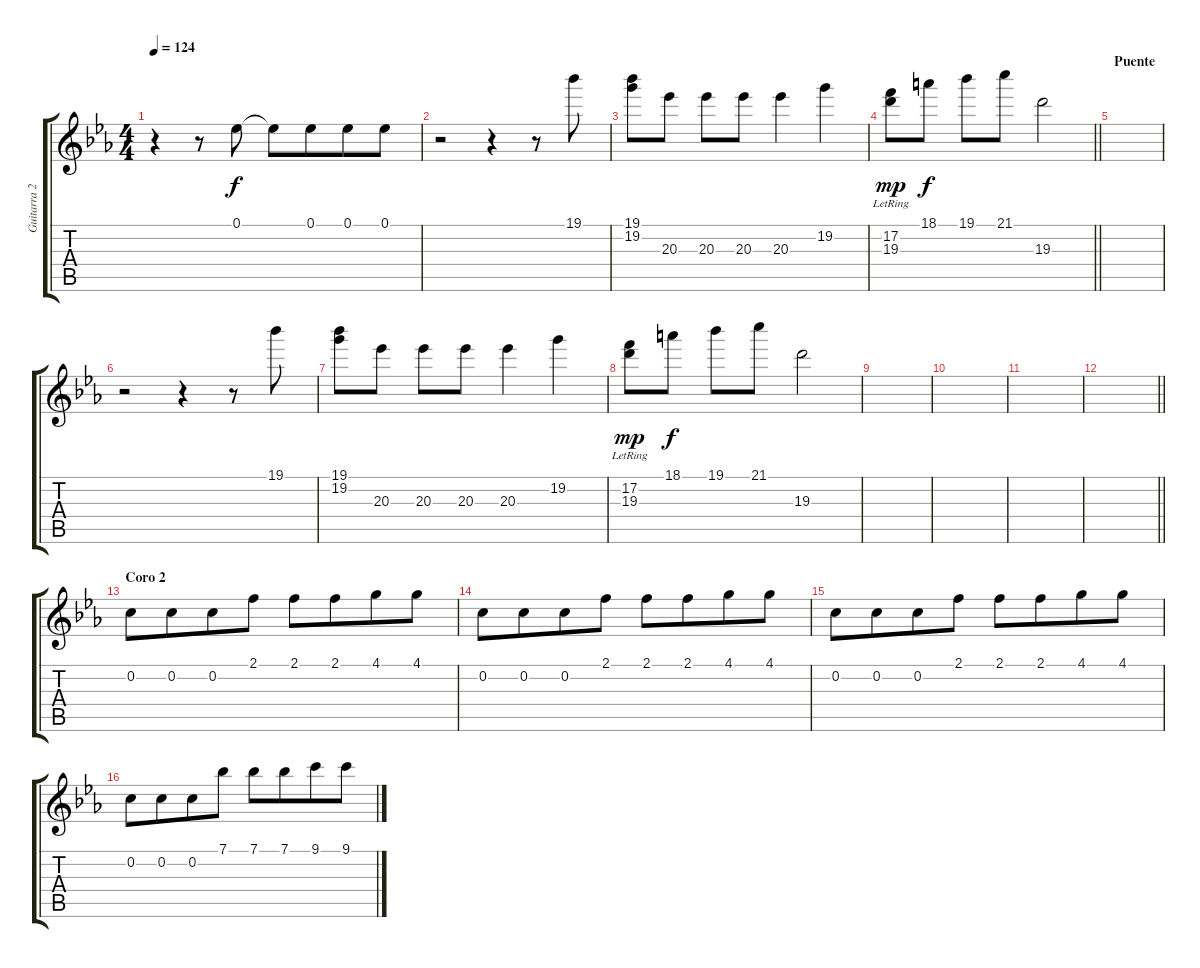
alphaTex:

\track ("Guitarra 2" "Guitarra 2") {instrument electricguitarjazz}
\staff {score tabs}
\tuning (Eb4 C4 G3 D3 A2 E2) {hide}
\ts (4 4)
\tempo 124
\clef g2
\ks eb
r.4{dy f} r.8 0.1.8 0.1{t}.8 0.1.8{beam merge} 0.1.8 0.1.8 |
r.2 r.4 r.8 19.1.8 |
(19.1 19.2).8 20.3.8 20.3.8 20.3.8 20.3.4 19.2.4 |
\barLineRight lightlight
(17.2{lr} 19.3{lr}).8{dy mp} 18.1.8{dy f} 19.1.8 21.1.8 19.3.2 |
\section ("" "Puente")
|
r.2 r.4 r.8 19.1.8 |
(19.1 19.2).8 20.3.8 20.3.8 20.3.8 20.3.4 19.2.4 |
(17.2{lr} 19.3{lr}).8{dy mp} 18.1.8{dy f} 19.1.8 21.1.8 19.3.2 |
|
|
|
\barLineRight lightlight
|
\section ("" "Coro 2")
0.2.8 0.2.8{beam merge} 0.2.8 2.1.8 2.1.8 2.1.8{beam merge} 4.1.8 4.1.8 |
0.2.8 0.2.8{beam merge} 0.2.8 2.1.8 2.1.8 2.1.8{beam merge} 4.1.8 4.1.8 |
0.2.8 0.2.8{beam merge} 0.2.8 2.1.8 2.1.8 2.1.8{beam merge} 4.1.8 4.1.8 |
0.2.8 0.2.8{beam merge} 0.2.8 7.1.8 7.1.8 7.1.8{beam merge} 9.1.8 9.1.8
